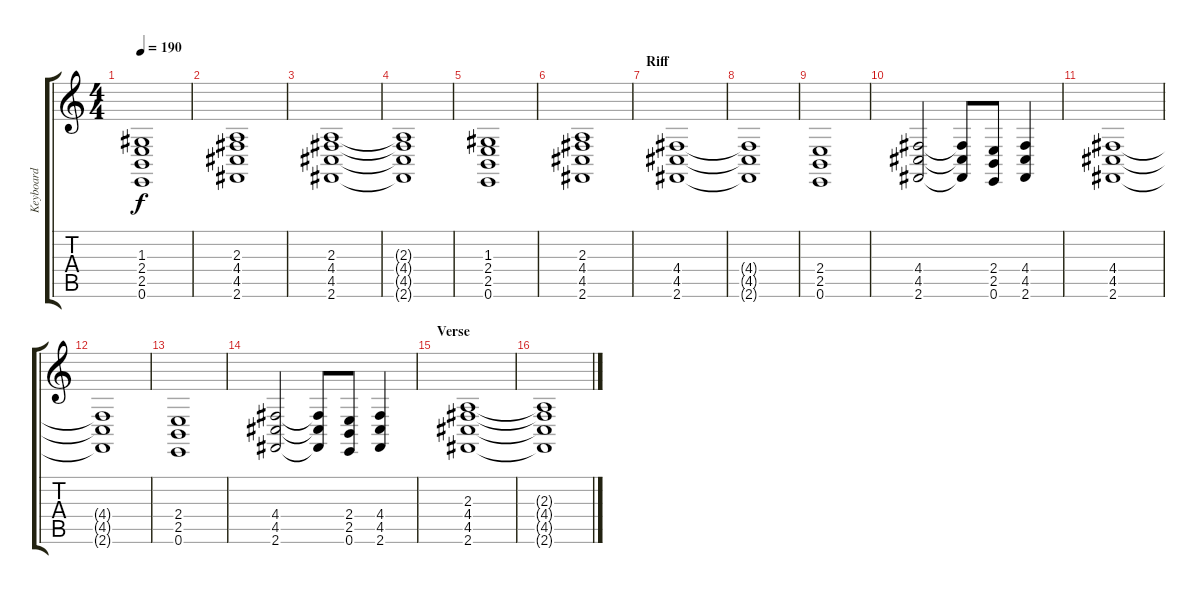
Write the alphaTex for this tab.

\track ("Keyboard" "Keyboard") {instrument stringensemble1}
\staff {score tabs}
\tuning (E4 B3 G3 D3 A2 E2) {hide}
\ts (4 4)
\tempo 190
\clef g2
\ks c
(1.3 2.4 2.5 0.6).1{dy f} |
(2.3 4.4 4.5 2.6).1 |
(2.3 4.4 4.5 2.6).1 |
(2.3{t} 4.4{t} 4.5{t} 2.6{t}).1 |
(1.3 2.4 2.5 0.6).1 |
(2.3 4.4 4.5 2.6).1 |
\section ("" "Riff")
(4.4 4.5 2.6).1 |
(4.4{t} 4.5{t} 2.6{t}).1 |
(2.4 2.5 0.6).1 |
(4.4 4.5 2.6).2 (4.4{t} 4.5{t} 2.6{t}).8 (2.4 2.5 0.6).8 (4.4 4.5 2.6).4 |
(4.4 4.5 2.6).1 |
(4.4{t} 4.5{t} 2.6{t}).1 |
(2.4 2.5 0.6).1 |
(4.4 4.5 2.6).2 (4.4{t} 4.5{t} 2.6{t}).8 (2.4 2.5 0.6).8 (4.4 4.5 2.6).4 |
\section ("" "Verse")
(2.3 4.4 4.5 2.6).1 |
(2.3{t} 4.4{t} 4.5{t} 2.6{t}).1
